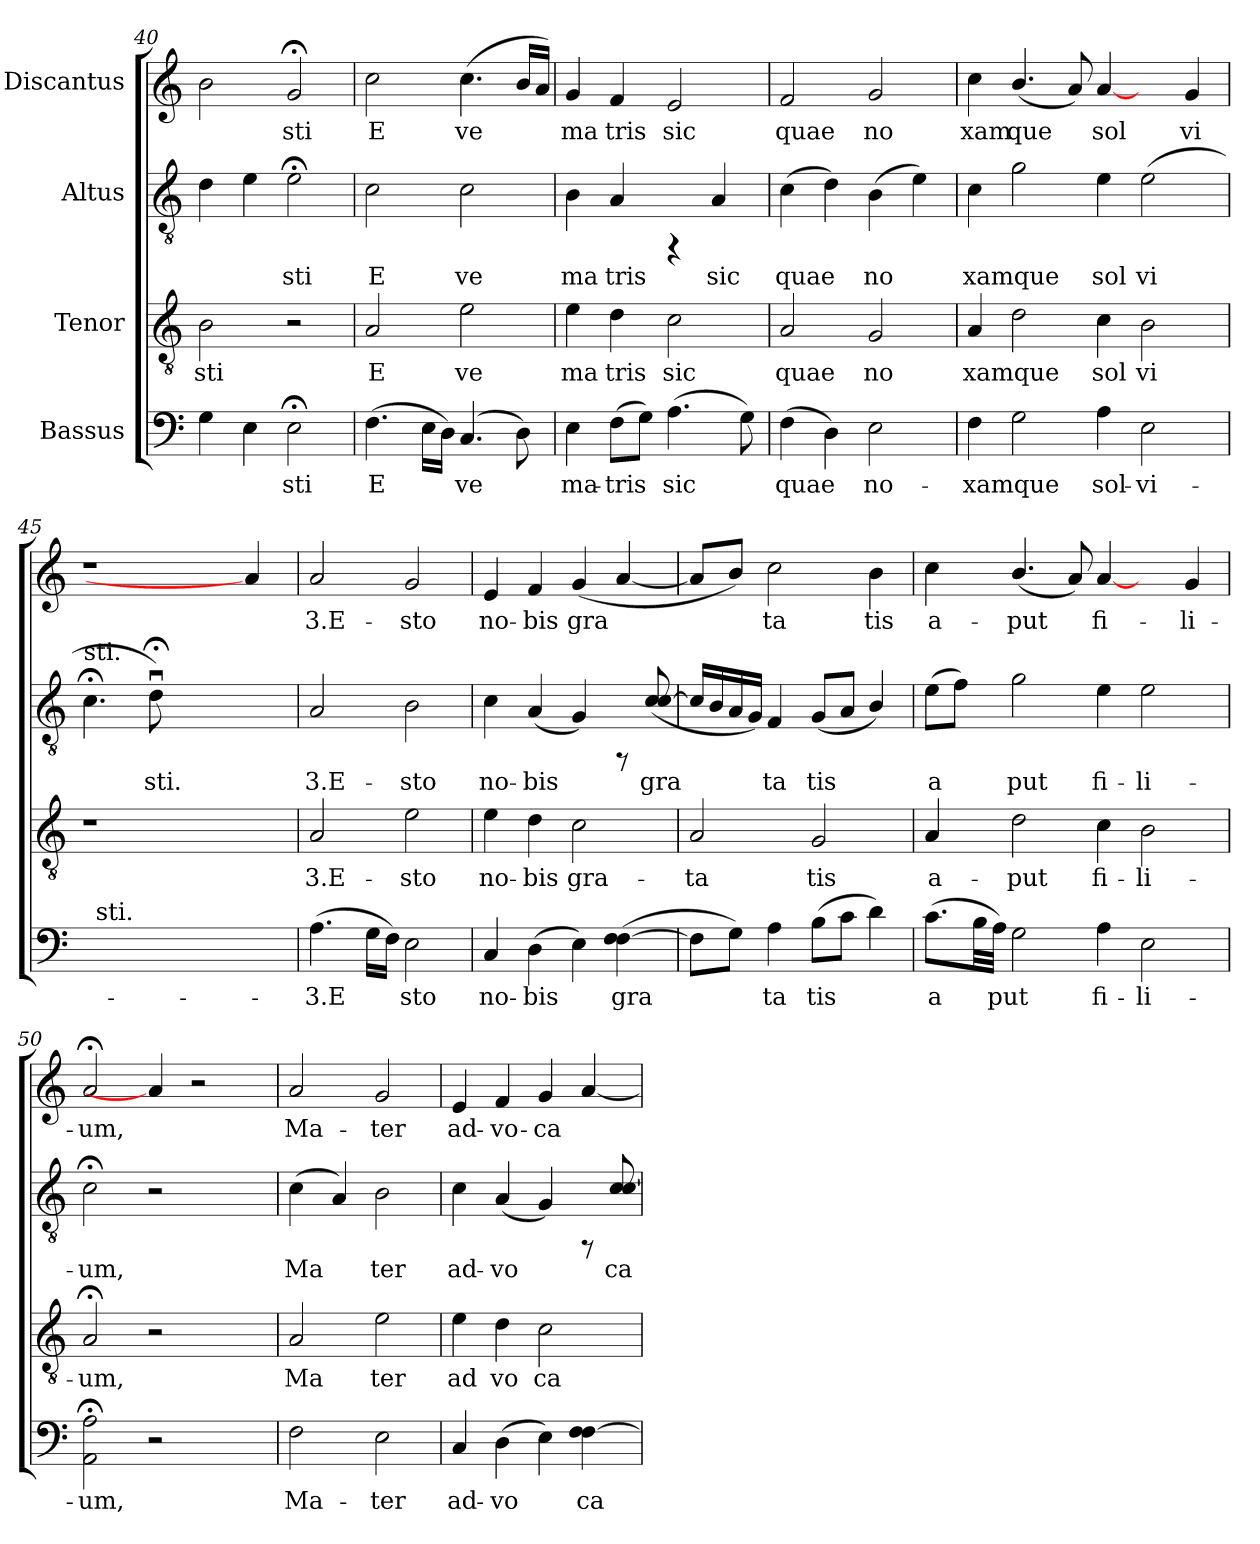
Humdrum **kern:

**kern	**text	**kern	**text	**kern	**text	**kern	**text
*part4	*part4	*part3	*part3	*part2	*part2	*part1	*part1
*staff4	*staff4	*staff3	*staff3	*staff2	*staff2	*staff1	*staff1
*I"Bassus	*	*I"Tenor	*	*I"Altus	*	*I"Discantus	*
*clefF4	*	*clefGv2	*	*clefGv2	*	*clefG2	*
*k[]	*	*k[]	*	*k[]	*	*k[]	*
*C:	*	*C:	*	*C:	*	*C:	*
=40	=40	=40	=40	=40	=40	=40	=40
!	!LO:LY:b	!	!LO:LY:b:cj	!	!LO:LY:b:cj	!	!LO:LY:b:cj
4G\	.	2B\	sti	4d\	.	2b\	.
!	!LO:LY:b	!	!	!	!LO:LY:b:cj	!	!
4E\	.	.	.	4e\	.	.	.
!	!LO:LY:b	!	!	!	!LO:LY:b:cj	!	!LO:LY:b:cj
2E;<\	sti	2r	.	2e;<\	sti	2g;</	sti
!!LO:PB:g=z
=41	=41	=41	=41	=41	=41	=41	=41
!	!LO:LY:b	!	!LO:LY:b:cj	!	!LO:LY:b:cj	!	!LO:LY:b:cj
(>4.F\	E-	2A/	E	2c\	E	2cc\	E
!	!LO:LY:b	!	!	!	!	!	!
16E\L	--	.	.	.	.	.	.
!	!LO:LY:b	!	!	!	!	!	!
16D\J)	--	.	.	.	.	.	.
!	!LO:LY:b	!	!LO:LY:b:cj	!	!LO:LY:b:cj	!	!LO:LY:b:cj
(>4.C/	-ve	2e\	ve	2c\	ve	(>4.cc\	ve
!	!LO:LY:b	!	!	!	!	!	!LO:LY:b:cj
8D\)	.	.	.	.	.	16b/L	.
!	!	!	!	!	!	!	!LO:LY:b:cj
.	.	.	.	.	.	16a/J)	.
=42	=42	=42	=42	=42	=42	=42	=42
!	!LO:LY:b	!	!LO:LY:b:cj	!	!LO:LY:b:cj	!	!LO:LY:b:cj
4E\	ma-	4e\	ma	4B\	ma	4g/	ma
!	!LO:LY:b	!	!LO:LY:b:cj	!	!LO:LY:b:cj	!	!LO:LY:b:cj
(>8F\L	-tris	4d\	tris	4A/	tris	4f/	tris
!	!LO:LY:b	!	!	!	!	!	!
8G\J)	.	.	.	.	.	.	.
!	!LO:LY:b	!	!LO:LY:b:cj	!	!	!	!LO:LY:b:cj
(>4.A\	sic	2c\	sic	4rFF	.	2e/	sic
!	!	!	!	!	!LO:LY:b:cj	!	!
.	.	.	.	4A/	sic	.	.
!	!LO:LY:b	!	!	!	!	!	!
8G\)	.	.	.	.	.	.	.
=43	=43	=43	=43	=43	=43	=43	=43
!	!LO:LY:b	!	!LO:LY:b:cj	!	!LO:LY:b:cj	!	!LO:LY:b:cj
(>4F\	quae	2A/	quae	(>4c\	quae	2f/	quae
!	!LO:LY:b	!	!	!	!LO:LY:b:cj	!	!
4D\)	.	.	.	4d\)	.	.	.
!	!LO:LY:b	!	!LO:LY:b:cj	!	!LO:LY:b:cj	!	!LO:LY:b:cj
2E\	no-	2G/	no	(>4B\	no	2g/	no
!	!	!	!	!	!LO:LY:b:cj	!	!
.	.	.	.	4e\)	.	.	.
=44	=44	=44	=44	=44	=44	=44	=44
!	!LO:LY:b	!	!LO:LY:b:cj	!	!LO:LY:b:cj	!	!LO:LY:b:cj
4F\	-xamque	4A/	xamque	4c\	xamque	4cc\	xam
!	!LO:LY:b	!	!LO:LY:b:cj	!	!LO:LY:b:cj	!	!LO:LY:b:cj
2G\	.	2d\	.	2g\	.	(<4.b/	que
!	!	!	!	!	!	!	!LO:LY:b:cj
.	.	.	.	.	.	8a/)	.
!	!LO:LY:b	!	!LO:LY:b:cj	!	!LO:LY:b:cj	!	!LO:LY:b:cj
4A\	sol-	4c\	sol	4e\	sol	[4a/	sol
!	!LO:LY:b	!	!LO:LY:b:cj	!	!LO:LY:b:cj	!	!
2E\	-vi-	2B\	vi	(>2e\	vi	4ryy	.
!	!	!	!	!	!	!	!LO:LY:b:cj
.	.	.	.	.	.	4g/	vi
=45	=45	=45	=45	=45	=45	=45	=45
!	!	!	!	!LO:TX:a:t=sti.	!	!	!
!	!	!	!	!	!LO:LY:b:cj	!	!
32ryy	.	1r	.	4.c;<\	.	1r	.
!LO:TX:a:t=sti.	!	!	!	!	!	!	!
1ryy	.	.	.	.	.	.	.
!	!	!	!	!	!LO:LY:b:cj	!	!
.	.	.	.	8d;<u<\)	sti.	.	.
.	.	.	.	2.ryy	.	.	.
.	.	4ryy	.	.	.	4a/]	.
8..ryy	.	.	.	.	.	.	.
!!LO:PB:g=z
=46	=46	=46	=46	=46	=46	=46	=46
!	!LO:LY:b	!	!LO:LY:b:cj	!	!LO:LY:b:cj	!	!LO:LY:b:cj
(>4.A\	-3.E-	2A/	3.E-	2A/	3.E-	2a/	3.E-
!	!LO:LY:b	!	!	!	!	!	!
16G\L	--	.	.	.	.	.	.
!	!LO:LY:b	!	!	!	!	!	!
16F\J)	--	.	.	.	.	.	.
!	!LO:LY:b	!	!LO:LY:b:cj	!	!LO:LY:b:cj	!	!LO:LY:b:cj
2E\	-sto	2e\	-sto	2B\	-sto	2g/	-sto
=47	=47	=47	=47	=47	=47	=47	=47
!	!LO:LY:b	!	!LO:LY:b:cj	!	!LO:LY:b:cj	!	!LO:LY:b:cj
4C/	no-	4e\	no-	4c\	no-	4e/	no-
!	!LO:LY:b	!	!LO:LY:b:cj	!	!LO:LY:b:cj	!	!LO:LY:b:cj
(>4D\	-bis	4d\	-bis	(<4A/	-bis	4f/	-bis
!	!LO:LY:b	!	!LO:LY:b:cj	!	!LO:LY:b:cj	!	!LO:LY:b:cj
4E\)	.	2c\	gra-	4G/)	.	(<4g/	gra-
!	!LO:LY:b	!	!	!	!	!	!LO:LY:b:cj
(>4F\ [>4F\	gra-	.	.	8rFF	.	[<4a/	--
!	!	!	!	!	!LO:LY:b:cj	!	!
.	.	.	.	(<8c/ [<8c/	gra-	.	.
=48	=48	=48	=48	=48	=48	=48	=48
!	!LO:LY:b	!	!LO:LY:b:cj	!	!LO:LY:b:cj	!	!LO:LY:b:cj
8F\L]	--	2A/	-ta	16c/L]	--	8a/L]	--
!	!	!	!	!	!LO:LY:b:cj	!	!
.	.	.	.	16B/	--	.	.
!	!LO:LY:b	!	!	!	!LO:LY:b:cj	!	!LO:LY:b:cj
8G\J)	--	.	.	16A/	--	8b/J)	--
!	!	!	!	!	!LO:LY:b:cj	!	!
.	.	.	.	16G/J)	--	.	.
!	!LO:LY:b	!	!	!	!LO:LY:b:cj	!	!LO:LY:b:cj
4A\	-ta	.	.	4F/	-ta	2cc\	-ta
!	!LO:LY:b	!	!LO:LY:b:cj	!	!LO:LY:b:cj	!	!
(>8B\L	tis	2G/	tis	(<8G/L	tis	.	.
!	!LO:LY:b	!	!	!	!LO:LY:b:cj	!	!
8c\J	.	.	.	8A/J	.	.	.
!	!LO:LY:b	!	!	!	!LO:LY:b:cj	!	!LO:LY:b:cj
4d\)	.	.	.	4B/)	.	4b\	tis
=49	=49	=49	=49	=49	=49	=49	=49
!	!LO:LY:b	!	!LO:LY:b:cj	!	!LO:LY:b:cj	!	!LO:LY:b:cj
(>8.c\L	a-	4A/	a-	(>8e\L	a-	4cc\	a-
!	!	!	!	!	!LO:LY:b:cj	!	!
.	.	.	.	8f\J)	--	.	.
!	!LO:LY:b	!	!	!	!	!	!
32B\	--	.	.	.	.	.	.
!	!LO:LY:b	!	!	!	!	!	!
32A\J)	-put	.	.	.	.	.	.
!	!LO:LY:b	!	!LO:LY:b:cj	!	!LO:LY:b:cj	!	!LO:LY:b:cj
2G\	.	2d\	-put	2g\	-put	(<4.b/	-put
!	!	!	!	!	!	!	!LO:LY:b:cj
.	.	.	.	.	.	8a/)	.
!	!LO:LY:b	!	!LO:LY:b:cj	!	!LO:LY:b:cj	!	!LO:LY:b:cj
4A\	fi-	4c\	fi-	4e\	fi-	[4a/	fi-
!	!LO:LY:b	!	!LO:LY:b:cj	!	!LO:LY:b:cj	!	!
2E\	-li-	2B\	-li-	2e\	-li-	4ryy	.
!	!	!	!	!	!	!	!LO:LY:b:cj
.	.	.	.	.	.	4g/	-li-
=50	=50	=50	=50	=50	=50	=50	=50
!	!LO:LY:b	!	!LO:LY:b:cj	!	!LO:LY:b:cj	!	!LO:LY:b:cj
2A\;< 2AA\;<	-um,	2A;</	-um,	2c;<\	-um,	2a;</	-um,
2r	.	2r	.	2r	.	4a/]	.
.	.	.	.	.	.	2r	.
4ryy	.	4ryy	.	4ryy	.	.	.
!!LO:PB:g=z
=51	=51	=51	=51	=51	=51	=51	=51
!	!LO:LY:b	!	!LO:LY:b:cj	!	!LO:LY:b:cj	!	!LO:LY:b:cj
2F\	Ma-	2A/	Ma	(>4c\	Ma-	2a/	Ma-
!	!	!	!	!	!LO:LY:b:cj	!	!
.	.	.	.	4A/)	--	.	.
!	!LO:LY:b	!	!LO:LY:b:cj	!	!LO:LY:b:cj	!	!LO:LY:b:cj
2E\	-ter	2e\	ter	2B\	-ter	2g/	-ter
=52	=52	=52	=52	=52	=52	=52	=52
!	!LO:LY:b	!	!LO:LY:b:cj	!	!LO:LY:b:cj	!	!LO:LY:b:cj
4C/	ad-	4e\	ad	4c\	ad-	4e/	ad-
!	!LO:LY:b	!	!LO:LY:b:cj	!	!LO:LY:b:cj	!	!LO:LY:b:cj
(>4D\	-vo-	4d\	vo	(<4A/	-vo-	4f/	-vo-
!	!LO:LY:b	!	!LO:LY:b:cj	!	!LO:LY:b:cj	!	!LO:LY:b:cj
4E\)	--	2c\	ca	4G/)	--	4g/	-ca-
!	!LO:LY:b	!	!	!	!	!	!LO:LY:b:cj
4F\ [>4F\	-ca-	.	.	8rFF	.	[<4a/	--
!	!	!	!	!	!LO:LY:b:cj	!	!
.	.	.	.	8c/ [<8c/	-ca-	.	.
=	=	=	=	=	=	=	=
*-	*-	*-	*-	*-	*-	*-	*-
